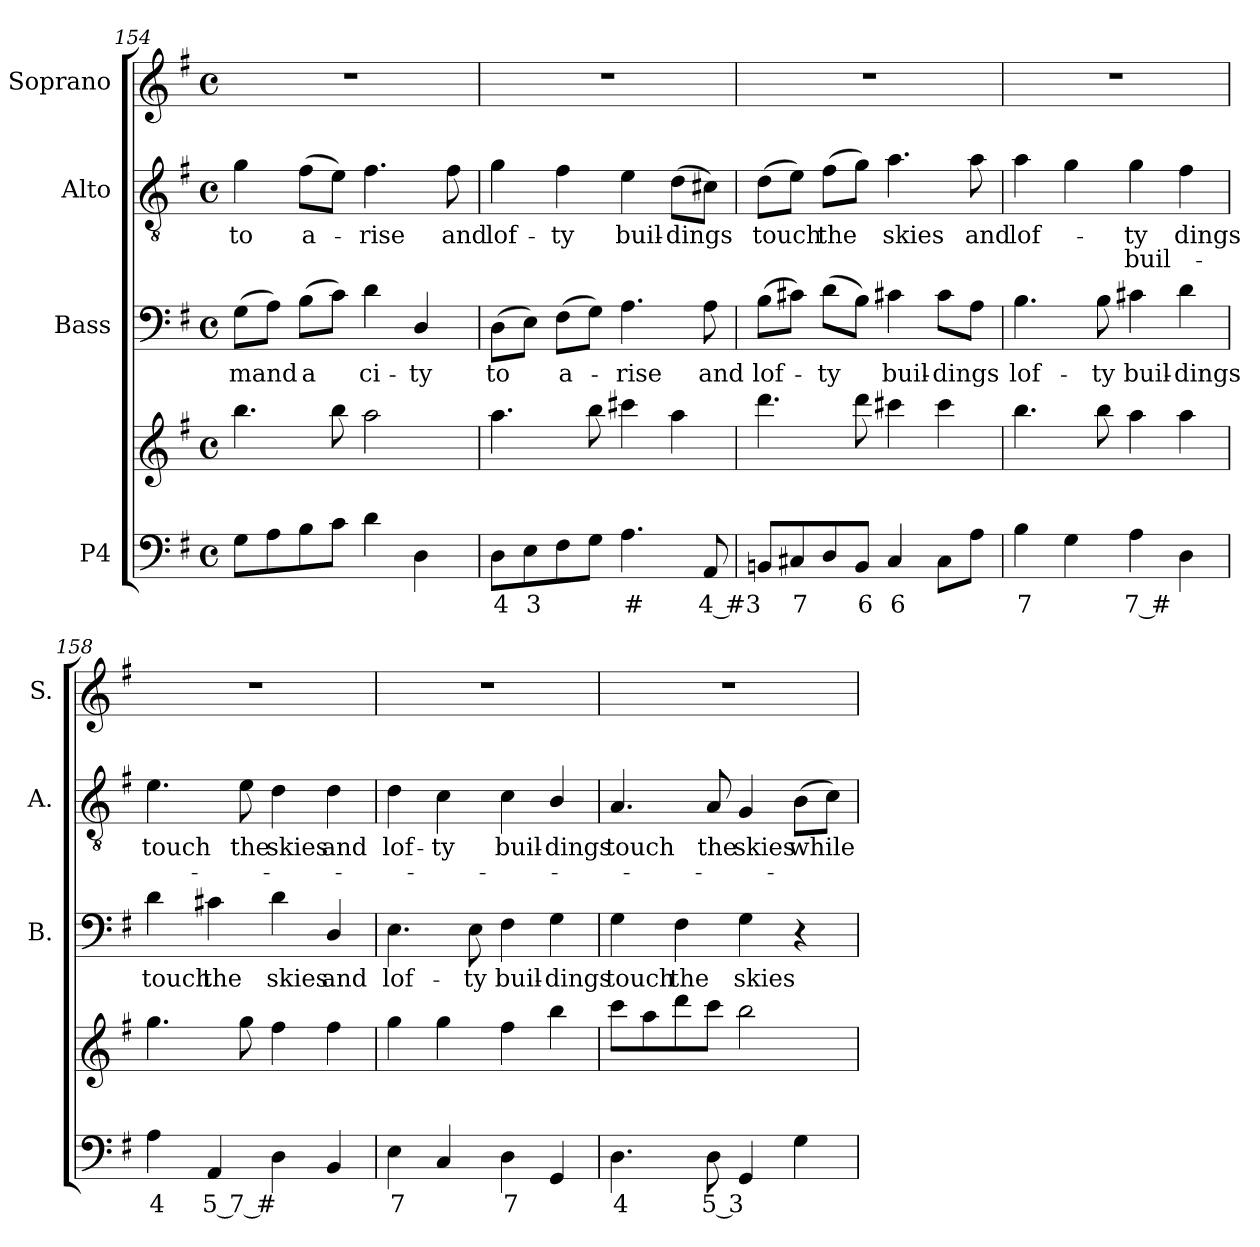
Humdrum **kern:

**kern	**text	**kern	**kern	**text	**kern	**text	**text	**kern
*part4	*part4	*part4	*part3	*part3	*part2	*part2	*part2	*part1
*staff5	*staff5	*staff4	*staff3	*staff3	*staff2	*staff2	*staff2	*staff1
*I"P4	*	*	*I"Bass	*	*I"Alto	*	*	*I"Soprano
*	*	*	*I'B.	*	*I'A.	*	*	*I'S.
*clefF4	*	*clefG2	*clefF4	*	*clefGv2	*	*	*clefG2
*	*	*	*	*	*ITrd7c12	*	*	*
*k[f#]	*	*k[f#]	*k[f#]	*	*k[f#]	*	*	*k[f#]
*G:	*	*G:	*G:	*	*G:	*	*	*G:
*M4/4	*	*M4/4	*M4/4	*	*M4/4	*	*	*M4/4
*met(c)	*	*met(c)	*met(c)	*	*met(c)	*	*	*met(c)
=154	=154	=154	=154	=154	=154	=154	=154	=154
!	!	!	!	!LO:LY:b:color=#000000	!	!	!	!
!	!	!	!	!	!	!LO:LY:b:color=#000000	!	!
8Gi\L	.	4.bbi\	(8Gi\L	-mand	4Gi\	to	.	1r
8Ai\	.	.	8Ai\J)	.	.	.	.	.
!	!	!	!	!LO:LY:b:color=#000000	!	!	!	!
!	!	!	!	!	!	!LO:LY:b:color=#000000	!	!
8Bi\	.	.	(8Bi\L	a	(8F#i\L	a-	.	.
8ci\J	.	8bbi\	8ci\J)	.	8Ei\J)	.	.	.
!	!	!	!	!LO:LY:b:color=#000000	!	!	!	!
!	!	!	!	!	!	!LO:LY:b:color=#000000	!	!
4di\	.	2aai\	4di\	ci-	4.F#i\	-rise	.	.
!	!	!	!	!LO:LY:b:color=#000000	!	!	!	!
4Di\	.	.	4Di/	-ty	.	.	.	.
!	!	!	!	!	!	!LO:LY:b:color=#000000	!	!
.	.	.	.	.	8F#i\	and	.	.
=155	=155	=155	=155	=155	=155	=155	=155	=155
!	!LO:LY:b:color=#000000	!	!	!	!	!	!	!
!	!	!	!	!LO:LY:b:color=#000000	!	!	!	!
!	!	!	!	!	!	!LO:LY:b:color=#000000	!	!
8Di\L	4	4.aai\	(8Di\L	to	4Gi\	lof-	.	1r
!	!LO:LY:b:color=#000000	!	!	!	!	!	!	!
8Ei\	3	.	8Ei\J)	.	.	.	.	.
!	!	!	!	!LO:LY:b:color=#000000	!	!	!	!
!	!	!	!	!	!	!LO:LY:b:color=#000000	!	!
8F#i\	.	.	(8F#i\L	a-	4F#i\	-ty	.	.
8Gi\J	.	8bbi\	8Gi\J)	.	.	.	.	.
!	!LO:LY:b:color=#000000	!	!	!	!	!	!	!
!	!	!	!	!LO:LY:b:color=#000000	!	!	!	!
!	!	!	!	!	!	!LO:LY:b:color=#000000	!	!
4.Ai\	#	4ccc#Xi\	4.Ai\	-rise	4Ei\	buil-	.	.
!	!	!	!	!	!	!LO:LY:b:color=#000000	!	!
.	.	4aai\	.	.	(8Di\L	-dings	.	.
!	!LO:LY:b:color=#000000	!	!	!	!	!	!	!
!	!	!	!	!LO:LY:b:color=#000000	!	!	!	!
8AAi/	4 #3	.	8Ai\	and	8C#i\J)	.	.	.
!!LO:LB:g=z
=156	=156	=156	=156	=156	=156	=156	=156	=156
!	!	!	!	!LO:LY:b:color=#000000	!	!	!	!
!	!	!	!	!	!	!LO:LY:b:color=#000000	!	!
8BBni/L	.	4.dddi\	(8Bi\L	lof-	(8Di\L	touch	.	1r
!	!LO:LY:b:color=#000000	!	!	!	!	!	!	!
8C#Xi/	7	.	8c#Xi\J)	.	8Ei\J)	.	.	.
!	!	!	!	!LO:LY:b:color=#000000	!	!	!	!
!	!	!	!	!	!	!LO:LY:b:color=#000000	!	!
8Di/	.	.	(8di\L	-ty	(8F#i\L	the	.	.
!	!LO:LY:b:color=#000000	!	!	!	!	!	!	!
8BBi/J	6	8dddi\	8Bi\J)	.	8Gi\J)	.	.	.
!	!LO:LY:b:color=#000000	!	!	!	!	!	!	!
!	!	!	!	!LO:LY:b:color=#000000	!	!	!	!
!	!	!	!	!	!	!LO:LY:b:color=#000000	!	!
4C#i/	6	4ccc#i\	4c#Xi\	buil-	4.Ai\	skies	.	.
!	!	!	!	!LO:LY:b:color=#000000	!	!	!	!
8C#i\L	.	4ccc#i\	8c#i\L	-dings	.	.	.	.
!	!	!	!	!	!	!LO:LY:b:color=#000000	!	!
8Ai\J	.	.	8Ai\J	.	8Ai\	and	.	.
=157	=157	=157	=157	=157	=157	=157	=157	=157
!	!LO:LY:b:color=#000000	!	!	!	!	!	!	!
!	!	!	!	!LO:LY:b:color=#000000	!	!	!	!
!	!	!	!	!	!	!LO:LY:b:color=#000000	!	!
4Bi\	7	4.bbi\	4.Bi\	lof-	4Ai\	lof-	.	1r
4Gi\	.	.	.	.	4Gi\	.	.	.
!	!	!	!	!LO:LY:b:color=#000000	!	!	!	!
.	.	8bbi\	8Bi\	-ty	.	.	.	.
!	!LO:LY:b:color=#000000	!	!	!	!	!	!	!
!	!	!	!	!LO:LY:b:color=#000000	!	!	!	!
!	!	!	!	!	!	!LO:LY:b:color=#000000	!LO:LY:b:color=#000000	!
4Ai\	7 #	4aai\	4c#Xi\	buil-	4Gi\	-ty	buil-	.
!	!	!	!	!LO:LY:b:color=#000000	!	!	!	!
!	!	!	!	!	!	!LO:LY:b:color=#000000	!	!
4Di\	.	4aai\	4di\	-dings	4F#i\	-dings	.	.
=158	=158	=158	=158	=158	=158	=158	=158	=158
!	!LO:LY:b:color=#000000	!	!	!	!	!	!	!
!	!	!	!	!LO:LY:b:color=#000000	!	!	!	!
!	!	!	!	!	!	!LO:LY:b:color=#000000	!	!
4Ai\	4	4.ggi\	4di\	touch	4.Ei\	touch	.	1r
!	!LO:LY:b:color=#000000	!	!	!	!	!	!	!
!	!	!	!	!LO:LY:b:color=#000000	!	!	!	!
4AAi/	5 7 #	.	4c#Xi\	the	.	.	.	.
!	!	!	!	!	!	!LO:LY:b:color=#000000	!	!
.	.	8ggi\	.	.	8Ei\	the	.	.
!	!	!	!	!LO:LY:b:color=#000000	!	!	!	!
!	!	!	!	!	!	!LO:LY:b:color=#000000	!	!
4Di\	.	4ff#i\	4di\	skies	4Di\	skies	.	.
!	!	!	!	!LO:LY:b:color=#000000	!	!	!	!
!	!	!	!	!	!	!LO:LY:b:color=#000000	!	!
4BBi/	.	4ff#i\	4Di/	and	4Di\	and	.	.
=159	=159	=159	=159	=159	=159	=159	=159	=159
!	!LO:LY:b:color=#000000	!	!	!	!	!	!	!
!	!	!	!	!LO:LY:b:color=#000000	!	!	!	!
!	!	!	!	!	!	!LO:LY:b:color=#000000	!	!
4Ei\	7	4ggi\	4.Ei\	lof-	4Di\	lof-	.	1r
!	!	!	!	!	!	!LO:LY:b:color=#000000	!	!
4Ci/	.	4ggi\	.	.	4Ci\	-ty	.	.
!	!	!	!	!LO:LY:b:color=#000000	!	!	!	!
.	.	.	8Ei\	-ty	.	.	.	.
!	!LO:LY:b:color=#000000	!	!	!	!	!	!	!
!	!	!	!	!LO:LY:b:color=#000000	!	!	!	!
!	!	!	!	!	!	!LO:LY:b:color=#000000	!	!
4Di\	7	4ff#i\	4F#i\	buil-	4Ci\	buil-	.	.
!	!	!	!	!LO:LY:b:color=#000000	!	!	!	!
!	!	!	!	!	!	!LO:LY:b:color=#000000	!	!
4GGi/	.	4bbi\	4Gi\	-dings	4BBi/	-dings	.	.
=160	=160	=160	=160	=160	=160	=160	=160	=160
!	!LO:LY:b:color=#000000	!	!	!	!	!	!	!
!	!	!	!	!LO:LY:b:color=#000000	!	!	!	!
!	!	!	!	!	!	!LO:LY:b:color=#000000	!	!
4.Di\	4	8ccci\L	4Gi\	touch	4.AAi/	touch	.	1r
.	.	8aai\	.	.	.	.	.	.
!	!	!	!	!LO:LY:b:color=#000000	!	!	!	!
.	.	8dddi\	4F#i\	the	.	.	.	.
!	!LO:LY:b:color=#000000	!	!	!	!	!	!	!
!	!	!	!	!	!	!LO:LY:b:color=#000000	!	!
8Di\	5 3	8ccci\J	.	.	8AAi/	the	.	.
!	!	!	!	!LO:LY:b:color=#000000	!	!	!	!
!	!	!	!	!	!	!LO:LY:b:color=#000000	!	!
4GGi/	.	2bbi\	4Gi\	skies	4GGi/	skies	.	.
!	!	!	!	!	!	!LO:LY:b:color=#000000	!	!
4Gi\	.	.	4r	.	(8BBi\L	while	.	.
.	.	.	.	.	8Ci\J)	.	.	.
=	=	=	=	=	=	=	=	=
*-	*-	*-	*-	*-	*-	*-	*-	*-
